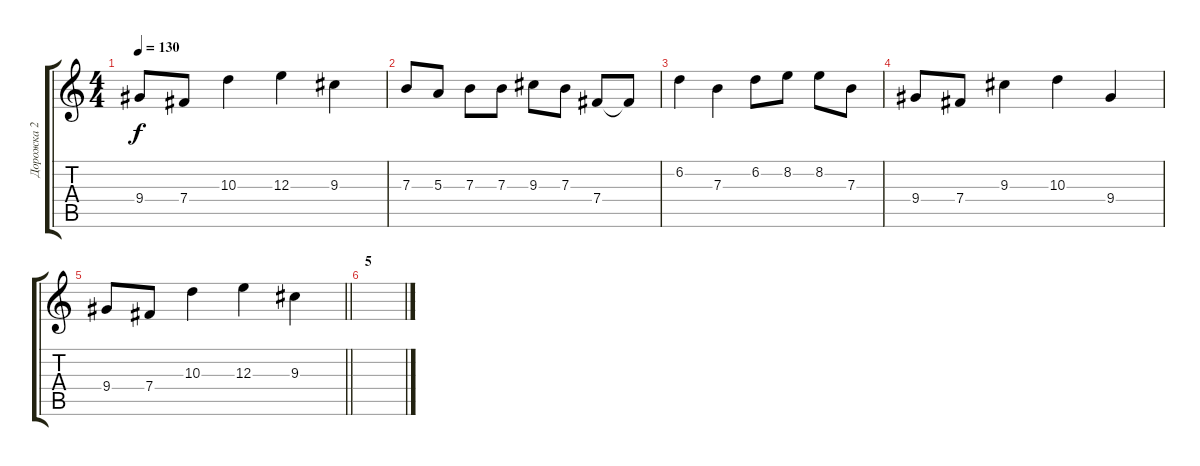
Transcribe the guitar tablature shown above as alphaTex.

\track ("Дорожка 2" "Дорожка 2") {instrument distortionguitar}
\staff {score tabs}
\tuning (Db4 Ab3 E3 B2 Gb2 B1) {hide}
\ts (4 4)
\tempo 130
\clef g2
\ks c
9.4.8{dy f} 7.4.8 10.3.4 12.3.4 9.3.4 |
7.3.8 5.3.8 7.3.8 7.3.8 9.3.8 7.3.8 7.4.8 7.4{t}.8 |
6.2.4 7.3.4 6.2.8 8.2.8 8.2.8 7.3.8 |
9.4.8 7.4.8 9.3.4 10.3.4 9.4.4 |
\barLineRight lightlight
9.4.8 7.4.8 10.3.4 12.3.4 9.3.4 |
\section ("" "5")
